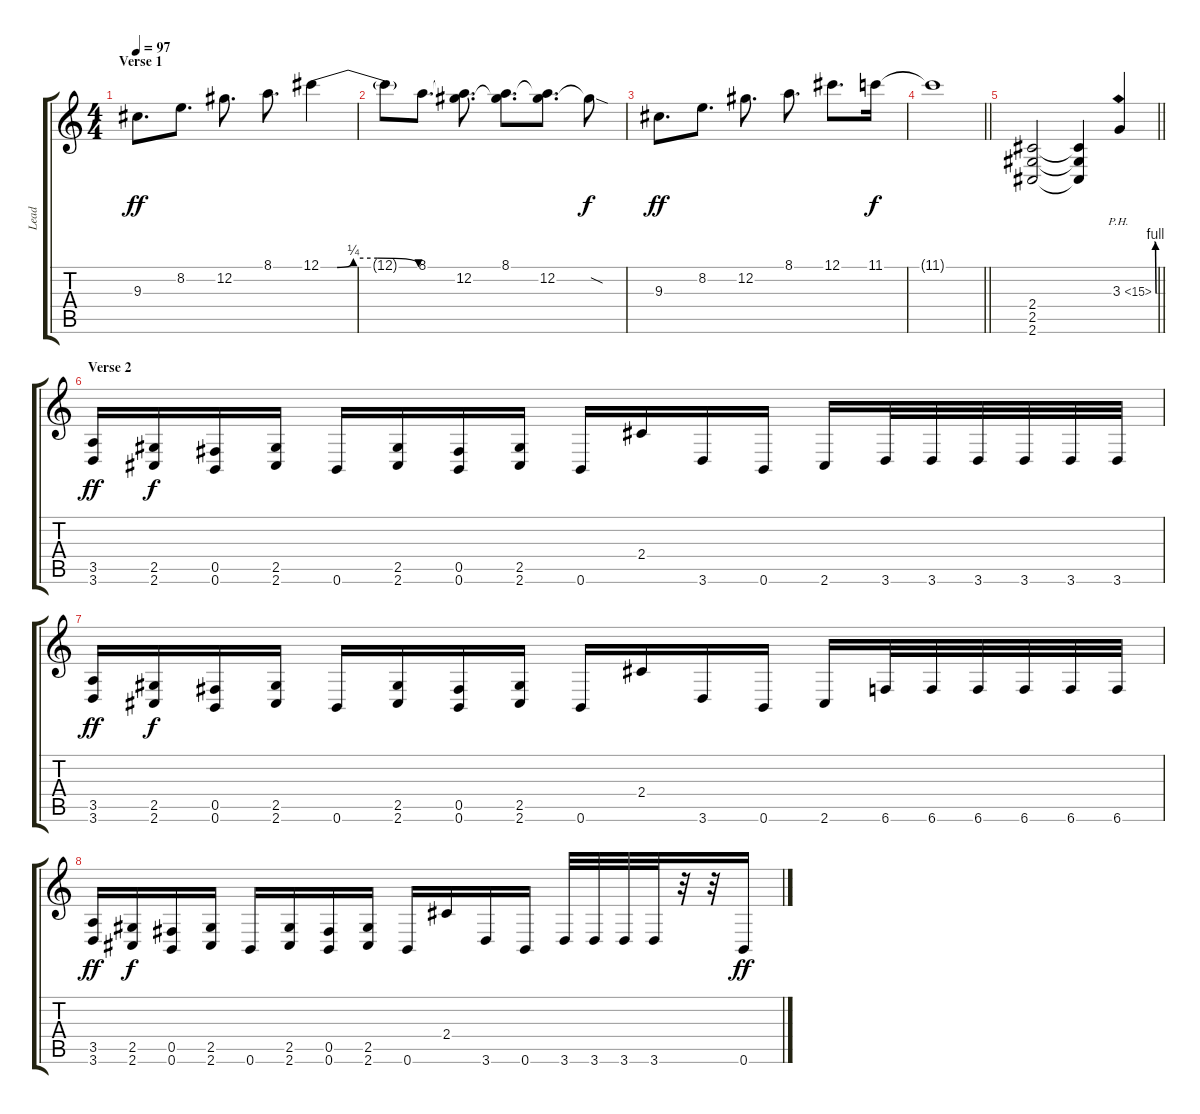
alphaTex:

\track ("Lead" "Lead") {instrument distortionguitar}
\staff {score tabs}
\tuning (Db4 Ab3 E3 B2 Gb2 B1) {hide}
\ts (4 4)
\section ("" "Verse 1")
\tempo 97
\clef g2
\ks c
9.3.8{d dy ff} 8.2.8{d} 12.2.8{d} 8.1.8{d} 12.1{be (custom 0 0 10 0 20 1 35 1 60 0)}.4 |
12.1{t}.8 8.1.8{d} (8.1{t} 12.2).8{d} (8.1 12.2{t}).8{d} (8.1{t} 12.2).8{d} 12.2{sod t}.8{dy f} |
9.3.8{d dy ff} 8.2.8{d} 12.2.8{d} 8.1.8{d} 12.1.8{d} 11.1.16{dy f} |
\barLineRight lightlight
11.1{t}.1 |
\barLineRight lightlight
(2.4 2.5 2.6).2 (2.4{t} 2.5{t} 2.6{t}).4 3.3{be (custom 0 0 15 0 30 4 45 4 60 4) ph 12}.4 |
\section ("" "Verse 2")
(3.5 3.6).16{dy ff} (2.5 2.6).16{dy f} (0.5 0.6).16 (2.5 2.6).16 0.6.16 (2.5 2.6).16 (0.5 0.6).16 (2.5 2.6).16 0.6.16 2.4.16 3.6.16 0.6.16 2.6.16 3.6.32 3.6.32 3.6.32 3.6.32 3.6.32 3.6.32 |
(3.5 3.6).16{dy ff} (2.5 2.6).16{dy f} (0.5 0.6).16 (2.5 2.6).16 0.6.16 (2.5 2.6).16 (0.5 0.6).16 (2.5 2.6).16 0.6.16 2.4.16 3.6.16 0.6.16 2.6.16 6.6.32 6.6.32 6.6.32 6.6.32 6.6.32 6.6.32 |
(3.5 3.6).16{dy ff} (2.5 2.6).16{dy f} (0.5 0.6).16 (2.5 2.6).16 0.6.16 (2.5 2.6).16 (0.5 0.6).16 (2.5 2.6).16 0.6.16 2.4.16 3.6.16 0.6.16 3.6.32 3.6.32 3.6.32 3.6.32 r.32 r.32 0.6.16{dy ff}
